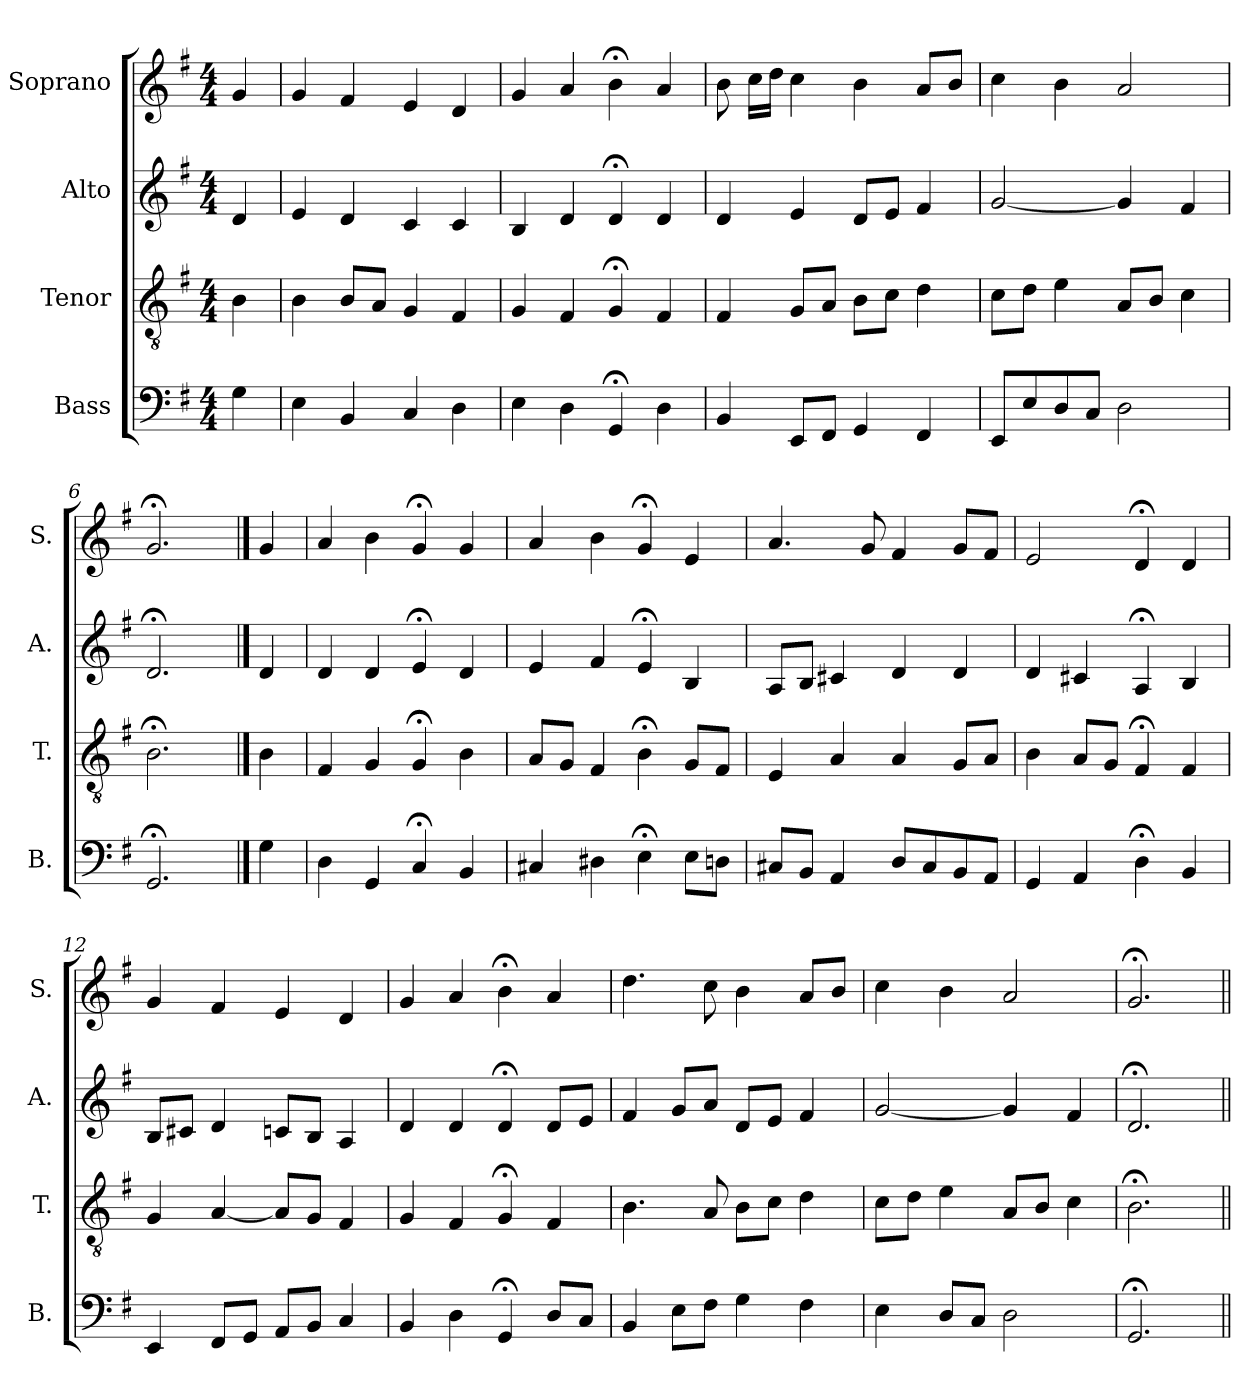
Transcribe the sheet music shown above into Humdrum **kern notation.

**kern	**kern	**kern	**kern
*part4	*part3	*part2	*part1
*staff4	*staff3	*staff2	*staff1
*I"Bass	*I"Tenor	*I"Alto	*I"Soprano
*I'B.	*I'T.	*I'A.	*I'S.
*clefF4	*clefGv2	*clefG2	*clefG2
*	*ITrd7c12	*	*
*k[f#]	*k[f#]	*k[f#]	*k[f#]
*G:	*G:	*G:	*G:
*M4/4	*M4/4	*M4/4	*M4/4
=1	=1	=1	=1
4G\	4BB\	4d/	4g/
=2	=2	=2	=2
4E\	4BB\	4e/	4g/
4BB/	8BB/L	4d/	4f#/
.	8AA/J	.	.
4C/	4GG/	4c/	4e/
4D\	4FF#/	4c/	4d/
=3	=3	=3	=3
4E\	4GG/	4B/	4g/
4D\	4FF#/	4d/	4a/
4GG;</	4GG;</	4d;</	4b;<\
4D\	4FF#/	4d/	4a/
=4	=4	=4	=4
4BB/	4FF#/	4d/	8b\
.	.	.	16cc\LL
.	.	.	16dd\JJ
8EE/L	8GG/L	4e/	4cc\
8FF#/J	8AA/J	.	.
4GG/	8BB\L	8d/L	4b\
.	8C\J	8e/J	.
4FF#/	4D\	4f#/	8a/L
.	.	.	8b/J
=5	=5	=5	=5
8EE/L	8C\L	[2g/	4cc\
8E/	8D\J	.	.
8D/	4E\	.	4b\
8C/J	.	.	.
2D\	8AA/L	4g/]	2a/
.	8BB/J	.	.
.	4C\	4f#/	.
!!LO:LB:g=z
=6	=6	=6	=6
2.GG;</	2.BB;<\	2.d;</	2.g;</
==7	==7	==7	==7
4G\	4BB\	4d/	4g/
=8	=8	=8	=8
4D\	4FF#/	4d/	4a/
4GG/	4GG/	4d/	4b\
4C;</	4GG;</	4e;</	4g;</
4BB/	4BB\	4d/	4g/
=9	=9	=9	=9
4C#X/	8AA/L	4e/	4a/
.	8GG/J	.	.
4D#X\	4FF#/	4f#/	4b\
4E;<\	4BB;<\	4e;</	4g;</
8E\L	8GG/L	4B/	4e/
8Dn\J	8FF#/J	.	.
=10	=10	=10	=10
8C#X/L	4EE/	8A/L	4.a/
8BB/J	.	8B/J	.
4AA/	4AA/	4c#X/	.
.	.	.	8g/
8D/L	4AA/	4d/	4f#/
8C#/	.	.	.
8BB/	8GG/L	4d/	8g/L
8AA/J	8AA/J	.	8f#/J
=11	=11	=11	=11
4GG/	4BB\	4d/	2e/
4AA/	8AA/L	4c#X/	.
.	8GG/J	.	.
4D;<\	4FF#;</	4A;</	4d;</
4BB/	4FF#/	4B/	4d/
!!LO:PB:g=z
=12	=12	=12	=12
4EE/	4GG/	8B/L	4g/
.	.	8c#X/J	.
8FF#/L	[4AA/	4d/	4f#/
8GG/J	.	.	.
8AA/L	8AA/L]	8cn/L	4e/
8BB/J	8GG/J	8B/J	.
4C/	4FF#/	4A/	4d/
=13	=13	=13	=13
4BB/	4GG/	4d/	4g/
4D\	4FF#/	4d/	4a/
4GG;</	4GG;</	4d;</	4b;<\
8D/L	4FF#/	8d/L	4a/
8C/J	.	8e/J	.
=14	=14	=14	=14
4BB/	4.BB\	4f#/	4.dd\
8E\L	.	8g/L	.
8F#\J	8AA/	8a/J	8cc\
4G\	8BB\L	8d/L	4b\
.	8C\J	8e/J	.
4F#\	4D\	4f#/	8a/L
.	.	.	8b/J
=15	=15	=15	=15
4E\	8C\L	[2g/	4cc\
.	8D\J	.	.
8D/L	4E\	.	4b\
8C/J	.	.	.
2D\	8AA/L	4g/]	2a/
.	8BB/J	.	.
.	4C\	4f#/	.
=16	=16	=16	=16
2.GG;</	2.BB;<\	2.d;</	2.g;</
=||	=||	=||	=||
*-	*-	*-	*-
